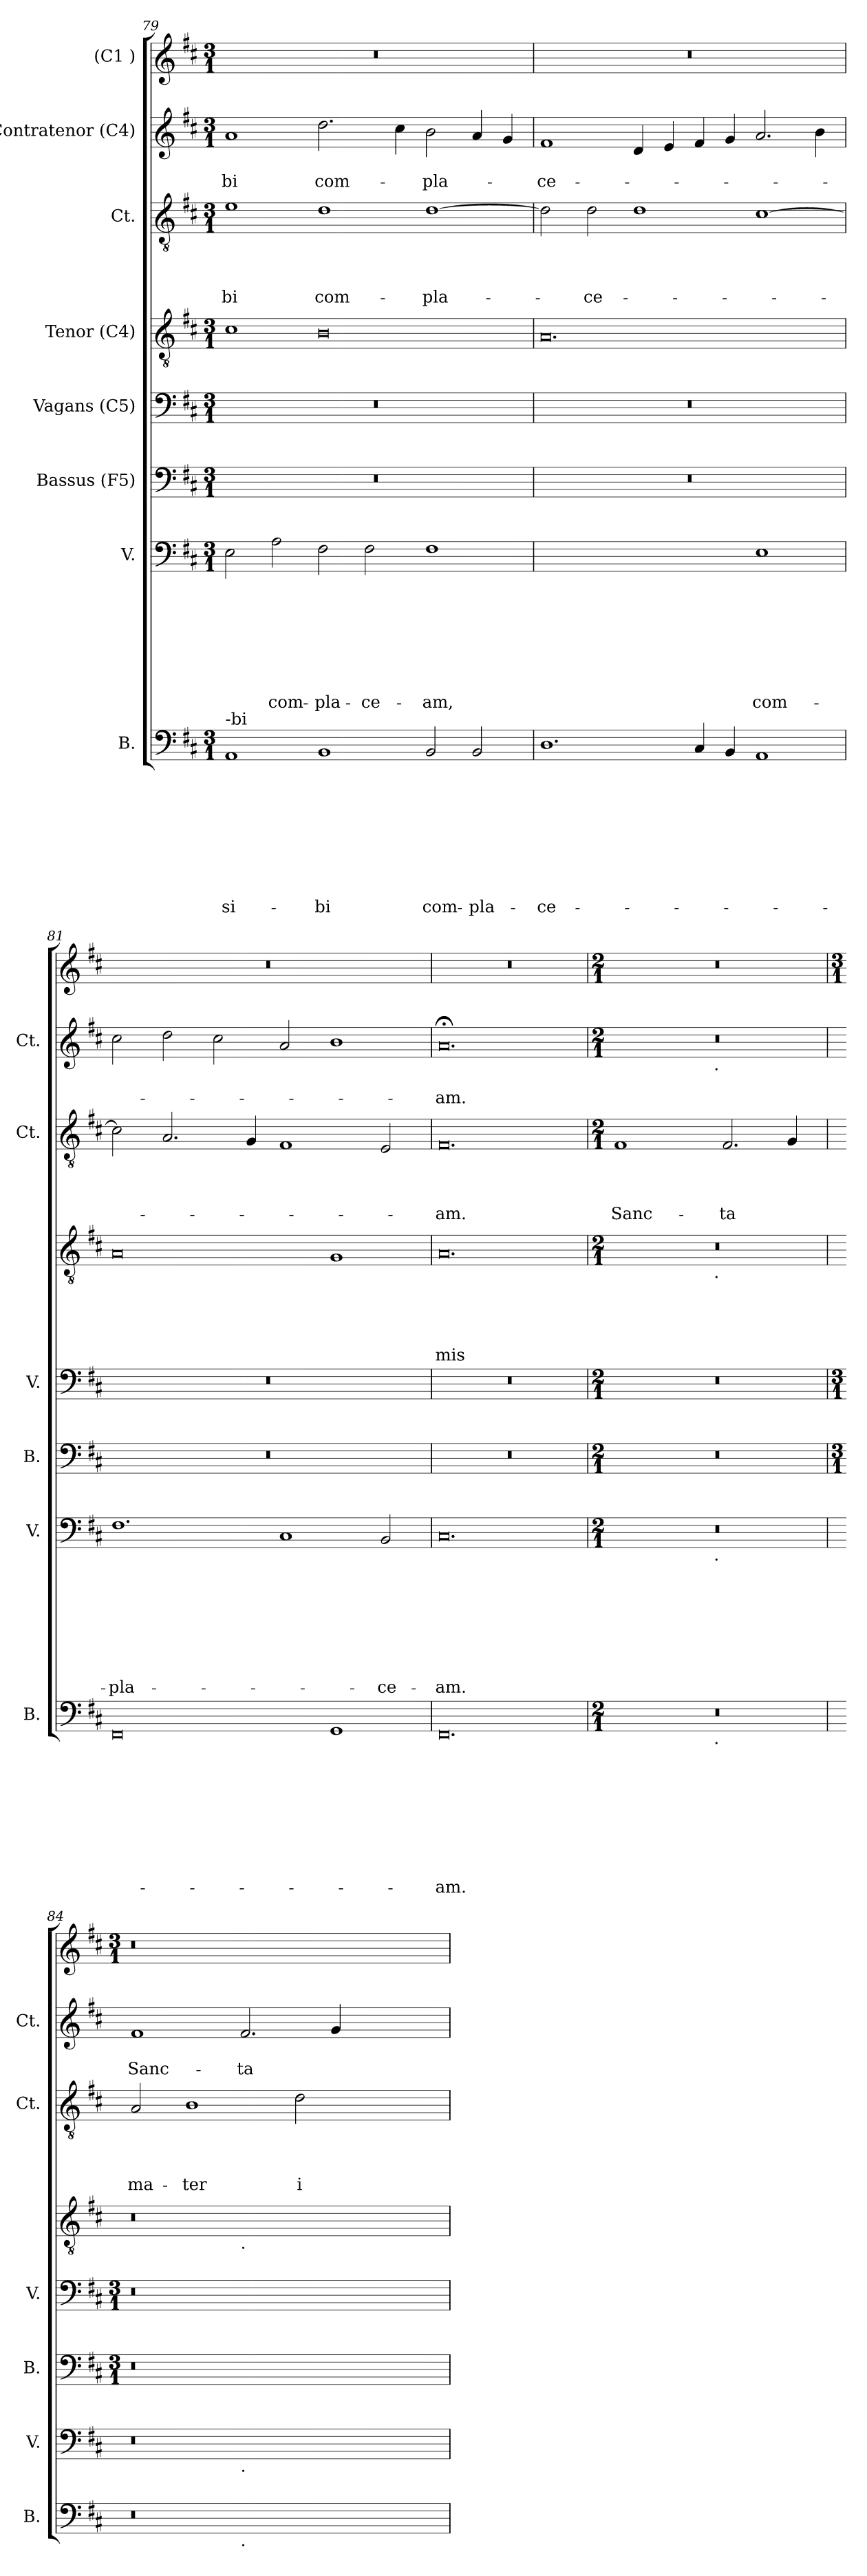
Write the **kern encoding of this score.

**kern	**text	**text	**text	**text	**text	**text	**text	**text	**text	**kern	**text	**text	**text	**text	**text	**text	**text	**text	**kern	**kern	**kern	**text	**text	**text	**text	**text	**kern	**text	**text	**text	**text	**kern	**text	**text	**kern
*part8	*part8	*part8	*part8	*part8	*part8	*part8	*part8	*part8	*part8	*part7	*part7	*part7	*part7	*part7	*part7	*part7	*part7	*part7	*part6	*part5	*part4	*part4	*part4	*part4	*part4	*part4	*part3	*part3	*part3	*part3	*part3	*part2	*part2	*part2	*part1
*staff8	*staff8	*staff8	*staff8	*staff8	*staff8	*staff8	*staff8	*staff8	*staff8	*staff7	*staff7	*staff7	*staff7	*staff7	*staff7	*staff7	*staff7	*staff7	*staff6	*staff5	*staff4	*staff4	*staff4	*staff4	*staff4	*staff4	*staff3	*staff3	*staff3	*staff3	*staff3	*staff2	*staff2	*staff2	*staff1
*I"B.	*	*	*	*	*	*	*	*	*	*I"V.	*	*	*	*	*	*	*	*	*I"Bassus (F5)	*I"Vagans (C5)	*I"Tenor (C4)	*	*	*	*	*	*I"Ct.	*	*	*	*	*I"Contratenor (C4)	*	*	*I"(C1 )
*I'B.	*	*	*	*	*	*	*	*	*	*I'V.	*	*	*	*	*	*	*	*	*I'B.	*I'V.	*	*	*	*	*	*	*I'Ct.	*	*	*	*	*I'Ct.	*	*	*
!!LO:PB:g=z
*clefF4	*	*	*	*	*	*	*	*	*	*clefF4	*	*	*	*	*	*	*	*	*clefF4	*clefF4	*clefGv2	*	*	*	*	*	*clefGv2	*	*	*	*	*clefG2	*	*	*clefG2
*k[f#c#]	*	*	*	*	*	*	*	*	*	*k[f#c#]	*	*	*	*	*	*	*	*	*k[f#c#]	*k[f#c#]	*k[f#c#]	*	*	*	*	*	*k[f#c#]	*	*	*	*	*k[f#c#]	*	*	*k[f#c#]
*D:	*	*	*	*	*	*	*	*	*	*D:	*	*	*	*	*	*	*	*	*D:	*D:	*D:	*	*	*	*	*	*D:	*	*	*	*	*D:	*	*	*D:
*M3/1	*	*	*	*	*	*	*	*	*	*M3/1	*	*	*	*	*	*	*	*	*M3/1	*M3/1	*M3/1	*	*	*	*	*	*M3/1	*	*	*	*	*M3/1	*	*	*M3/1
=79	=79	=79	=79	=79	=79	=79	=79	=79	=79	=79	=79	=79	=79	=79	=79	=79	=79	=79	=79	=79	=79	=79	=79	=79	=79	=79	=79	=79	=79	=79	=79	=79	=79	=79	=79
!LO:TX:a:t=-bi	!	!	!	!	!	!	!	!	!	!	!	!	!	!	!	!	!	!	!	!	!	!	!	!	!	!	!	!	!	!	!	!	!	!	!
!	!	!	!	!	!	!	!	!	!LO:LY:b	!	!	!	!	!	!	!	!	!	!	!	!	!	!	!	!	!	!	!	!	!	!LO:LY:b:rj	!	!	!LO:LY:b:rj	!
1AA	.	.	.	.	.	.	.	.	si-	2E\	.	.	.	.	.	.	.	.	0.r	0.r	1c#	.	.	.	.	.	1e	.	.	.	-bi	1a	.	-bi	0.r
!	!	!	!	!	!	!	!	!	!	!	!	!	!	!	!	!	!	!LO:LY:b	!	!	!	!	!	!	!	!	!	!	!	!	!	!	!	!	!
.	.	.	.	.	.	.	.	.	.	2A\	.	.	.	.	.	.	.	-com-	.	.	.	.	.	.	.	.	.	.	.	.	.	.	.	.	.
!	!	!	!	!	!	!	!	!	!LO:LY:b	!	!	!	!	!	!	!	!	!LO:LY:b	!	!	!	!	!	!	!	!	!	!	!	!	!LO:LY:b	!	!	!LO:LY:b	!
1BB	.	.	.	.	.	.	.	.	-bi	2F#\	.	.	.	.	.	.	.	-pla-	.	.	0B	.	.	.	.	.	1d	.	.	.	com-	2.dd\	.	com-	.
!	!	!	!	!	!	!	!	!	!	!	!	!	!	!	!	!	!	!LO:LY:b	!	!	!	!	!	!	!	!	!	!	!	!	!	!	!	!	!
.	.	.	.	.	.	.	.	.	.	2F#\	.	.	.	.	.	.	.	-ce-	.	.	.	.	.	.	.	.	.	.	.	.	.	.	.	.	.
.	.	.	.	.	.	.	.	.	.	.	.	.	.	.	.	.	.	.	.	.	.	.	.	.	.	.	.	.	.	.	.	4cc#\	.	.	.
!	!	!	!	!	!	!	!	!	!LO:LY:b	!	!	!	!	!	!	!	!	!LO:LY:b	!	!	!	!	!	!	!	!	!	!	!	!	!LO:LY:b	!	!	!LO:LY:b	!
2BB/	.	.	.	.	.	.	.	.	com-	1F#	.	.	.	.	.	.	.	-am,	.	.	.	.	.	.	.	.	[>1d	.	.	.	-pla-	2b\	.	-pla-	.
!	!	!	!	!	!	!	!	!	!LO:LY:b	!	!	!	!	!	!	!	!	!	!	!	!	!	!	!	!	!	!	!	!	!	!	!	!	!	!
2BB/	.	.	.	.	.	.	.	.	-pla-	.	.	.	.	.	.	.	.	.	.	.	.	.	.	.	.	.	.	.	.	.	.	4a/	.	.	.
.	.	.	.	.	.	.	.	.	.	.	.	.	.	.	.	.	.	.	.	.	.	.	.	.	.	.	.	.	.	.	.	4g/	.	.	.
=80	=80	=80	=80	=80	=80	=80	=80	=80	=80	=80	=80	=80	=80	=80	=80	=80	=80	=80	=80	=80	=80	=80	=80	=80	=80	=80	=80	=80	=80	=80	=80	=80	=80	=80	=80
!	!	!	!	!	!	!	!	!	!LO:LY:b	!	!	!	!	!	!	!	!	!	!	!	!	!	!	!	!	!	!	!	!	!	!	!	!	!LO:LY:b	!
1.D	.	.	.	.	.	.	.	.	-ce-	0ryy	.	.	.	.	.	.	.	.	0.r	0.r	0.A	.	.	.	.	.	2d\]	.	.	.	.	1f#	.	-ce-	0.r
!	!	!	!	!	!	!	!	!	!	!	!	!	!	!	!	!	!	!	!	!	!	!	!	!	!	!	!	!	!	!	!LO:LY:b	!	!	!	!
.	.	.	.	.	.	.	.	.	.	.	.	.	.	.	.	.	.	.	.	.	.	.	.	.	.	.	2d\	.	.	.	-ce-	.	.	.	.
.	.	.	.	.	.	.	.	.	.	.	.	.	.	.	.	.	.	.	.	.	.	.	.	.	.	.	1d	.	.	.	.	4d/	.	.	.
.	.	.	.	.	.	.	.	.	.	.	.	.	.	.	.	.	.	.	.	.	.	.	.	.	.	.	.	.	.	.	.	4e/	.	.	.
4C#/	.	.	.	.	.	.	.	.	.	.	.	.	.	.	.	.	.	.	.	.	.	.	.	.	.	.	.	.	.	.	.	4f#/	.	.	.
4BB/	.	.	.	.	.	.	.	.	.	.	.	.	.	.	.	.	.	.	.	.	.	.	.	.	.	.	.	.	.	.	.	4g/	.	.	.
!	!	!	!	!	!	!	!	!	!	!	!	!	!	!	!	!	!	!LO:LY:b	!	!	!	!	!	!	!	!	!	!	!	!	!	!	!	!	!
1AA	.	.	.	.	.	.	.	.	.	1E	.	.	.	.	.	.	.	com-	.	.	.	.	.	.	.	.	[>1c#	.	.	.	.	2.a/	.	.	.
.	.	.	.	.	.	.	.	.	.	.	.	.	.	.	.	.	.	.	.	.	.	.	.	.	.	.	.	.	.	.	.	4b\	.	.	.
=81	=81	=81	=81	=81	=81	=81	=81	=81	=81	=81	=81	=81	=81	=81	=81	=81	=81	=81	=81	=81	=81	=81	=81	=81	=81	=81	=81	=81	=81	=81	=81	=81	=81	=81	=81
!	!	!	!	!	!	!	!	!	!	!	!	!	!	!	!	!	!	!LO:LY:b	!	!	!	!	!	!	!	!	!	!	!	!	!	!	!	!	!
0FF#	.	.	.	.	.	.	.	.	.	1.F#	.	.	.	.	.	.	.	-pla-	0.r	0.r	0A	.	.	.	.	.	2c#\]	.	.	.	.	2cc#\	.	.	0.r
.	.	.	.	.	.	.	.	.	.	.	.	.	.	.	.	.	.	.	.	.	.	.	.	.	.	.	2.A/	.	.	.	.	2dd\	.	.	.
.	.	.	.	.	.	.	.	.	.	.	.	.	.	.	.	.	.	.	.	.	.	.	.	.	.	.	.	.	.	.	.	2cc#\	.	.	.
.	.	.	.	.	.	.	.	.	.	.	.	.	.	.	.	.	.	.	.	.	.	.	.	.	.	.	4G/	.	.	.	.	.	.	.	.
.	.	.	.	.	.	.	.	.	.	1C#	.	.	.	.	.	.	.	.	.	.	.	.	.	.	.	.	1F#	.	.	.	.	2a/	.	.	.
1GG	.	.	.	.	.	.	.	.	.	.	.	.	.	.	.	.	.	.	.	.	1G	.	.	.	.	.	.	.	.	.	.	1b	.	.	.
!	!	!	!	!	!	!	!	!	!	!	!	!	!	!	!	!	!	!LO:LY:b	!	!	!	!	!	!	!	!	!	!	!	!	!	!	!	!	!
.	.	.	.	.	.	.	.	.	.	2BB/	.	.	.	.	.	.	.	-ce-	.	.	.	.	.	.	.	.	2E/	.	.	.	.	.	.	.	.
!!LO:LB:g=z
=82	=82	=82	=82	=82	=82	=82	=82	=82	=82	=82	=82	=82	=82	=82	=82	=82	=82	=82	=82	=82	=82	=82	=82	=82	=82	=82	=82	=82	=82	=82	=82	=82	=82	=82	=82
!	!	!	!	!	!	!	!	!	!LO:LY:b	!	!	!	!	!	!	!	!	!LO:LY:b	!	!	!	!	!	!	!	!LO:LY:b	!	!	!	!	!LO:LY:b	!	!	!LO:LY:b	!
0.FF#	.	.	.	.	.	.	.	.	-am.	0.C#	.	.	.	.	.	.	.	-am.	0.r	0.r	0.A	.	.	.	.	-mis	0.F#	.	.	.	-am.	0.a;	.	-am.	0.r
=83	=83	=83	=83	=83	=83	=83	=83	=83	=83	=83	=83	=83	=83	=83	=83	=83	=83	=83	=83	=83	=83	=83	=83	=83	=83	=83	=83	=83	=83	=83	=83	=83	=83	=83	=83
*M2/1	*	*	*	*	*	*	*	*	*	*M2/1	*	*	*	*	*	*	*	*	*M2/1	*M2/1	*M2/1	*	*	*	*	*	*M2/1	*	*	*	*	*M2/1	*	*	*M2/1
!	!	!	!	!	!	!	!	!	!	!	!	!	!	!	!	!	!	!	!	!	!	!	!	!	!	!	!	!	!	!	!LO:LY:b	!	!	!	!
*^	*	*	*	*	*	*	*	*	*	*^	*	*	*	*	*	*	*	*	*	*	*^	*	*	*	*	*	*	*	*	*	*	*^	*	*	*
0r	2ryy	.	.	.	.	.	.	.	.	.	0r	2ryy	.	.	.	.	.	.	.	.	0r	0r	0r	2ryy	.	.	.	.	.	1F#	.	.	.	Sanc-	0r	2ryy	.	.	0r
.	4...ryy	.	.	.	.	.	.	.	.	.	.	4...ryy	.	.	.	.	.	.	.	.	.	.	.	4...ryy	.	.	.	.	.	.	.	.	.	.	.	4...ryy	.	.	.
!	!	!	!	!	!	!	!	!	!	!	!	!	!	!	!	!	!	!	!	!	!	!	!	!	!	!	!	!	!	!	!	!	!	!	!	!LO:TX:b:t=.	!	!	!
!	!	!	!	!	!	!	!	!	!	!	!	!	!	!	!	!	!	!	!	!	!	!	!	!LO:TX:b:t=.	!	!	!	!	!	!	!	!	!	!	!	!	!	!	!
!	!	!	!	!	!	!	!	!	!	!	!	!LO:TX:b:t=.	!	!	!	!	!	!	!	!	!	!	!	!	!	!	!	!	!	!	!	!	!	!	!	!	!	!	!
!	!LO:TX:b:t=.	!	!	!	!	!	!	!	!	!	!	!	!	!	!	!	!	!	!	!	!	!	!	!	!	!	!	!	!	!	!	!	!	!	!	!	!	!	!
.	1ryy	.	.	.	.	.	.	.	.	.	.	1ryy	.	.	.	.	.	.	.	.	.	.	.	1ryy	.	.	.	.	.	.	.	.	.	.	.	1ryy	.	.	.
!	!	!	!	!	!	!	!	!	!	!	!	!	!	!	!	!	!	!	!	!	!	!	!	!	!	!	!	!	!	!	!	!	!	!LO:LY:b	!	!	!	!	!
.	.	.	.	.	.	.	.	.	.	.	.	.	.	.	.	.	.	.	.	.	.	.	.	.	.	.	.	.	.	2.F#/	.	.	.	-ta	.	.	.	.	.
.	.	.	.	.	.	.	.	.	.	.	.	.	.	.	.	.	.	.	.	.	.	.	.	.	.	.	.	.	.	4G/	.	.	.	.	.	.	.	.	.
.	32ryy	.	.	.	.	.	.	.	.	.	.	32ryy	.	.	.	.	.	.	.	.	.	.	.	32ryy	.	.	.	.	.	.	.	.	.	.	.	32ryy	.	.	.
*	*	*	*	*	*	*	*	*	*	*	*	*	*	*	*	*	*	*	*	*	*	*	*	*	*	*	*	*	*	*	*	*	*	*	*v	*v	*	*	*
=84	=84	=84	=84	=84	=84	=84	=84	=84	=84	=84	=84	=84	=84	=84	=84	=84	=84	=84	=84	=84	=84	=84	=84	=84	=84	=84	=84	=84	=84	=84	=84	=84	=84	=84	=84	=84	=84	=84
*	*	*	*	*	*	*	*	*	*	*	*	*	*	*	*	*	*	*	*	*	*M3/1	*M3/1	*	*	*	*	*	*	*	*	*	*	*	*	*	*	*	*M3/1
*	*	*	*	*	*	*	*	*	*	*	*	*	*	*	*	*	*	*	*	*	*	*	*	*	*	*	*	*	*	*	*	*	*	*	*^	*	*	*
!	!	!	!	!	!	!	!	!	!	!	!	!	!	!	!	!	!	!	!	!	!	!	!	!	!	!	!	!	!	!	!	!	!	!LO:LY:b	!	!	!	!LO:LY:b	!
*	*	*	*	*	*	*	*	*	*	*	*	*	*	*	*	*	*	*	*	*	*	*	*	*	*	*	*	*	*	*	*	*	*	*	*v	*v	*	*	*
0r	1ryy	.	.	.	.	.	.	.	.	.	0r	1ryy	.	.	.	.	.	.	.	.	0.r	0.r	0r	1ryy	.	.	.	.	.	2A/	.	.	.	ma-	1f#	.	Sanc-	0.r
!	!	!	!	!	!	!	!	!	!	!	!	!	!	!	!	!	!	!	!	!	!	!	!	!	!	!	!	!	!	!	!	!	!	!LO:LY:b	!	!	!	!
.	.	.	.	.	.	.	.	.	.	.	.	.	.	.	.	.	.	.	.	.	.	.	.	.	.	.	.	.	.	1B	.	.	.	-ter	.	.	.	.
!	!	!	!	!	!	!	!	!	!	!	!	!	!	!	!	!	!	!	!	!	!	!	!	!LO:TX:b:t=.	!	!	!	!	!	!	!	!	!	!	!	!	!	!
!	!	!	!	!	!	!	!	!	!	!	!	!LO:TX:b:t=.	!	!	!	!	!	!	!	!	!	!	!	!	!	!	!	!	!	!	!	!	!	!	!	!	!	!
!	!LO:TX:b:t=.	!	!	!	!	!	!	!	!	!	!	!	!	!	!	!	!	!	!	!	!	!	!	!	!	!	!	!	!	!	!	!	!	!	!	!	!	!
!	!	!	!	!	!	!	!	!	!	!	!	!	!	!	!	!	!	!	!	!	!	!	!	!	!	!	!	!	!	!	!	!	!	!	!	!	!LO:LY:b	!
.	0ryy	.	.	.	.	.	.	.	.	.	.	0ryy	.	.	.	.	.	.	.	.	.	.	.	0ryy	.	.	.	.	.	.	.	.	.	.	2.f#/	.	-ta	.
!	!	!	!	!	!	!	!	!	!	!	!	!	!	!	!	!	!	!	!	!	!	!	!	!	!	!	!	!	!	!	!	!	!	!LO:LY:b	!	!	!	!
.	.	.	.	.	.	.	.	.	.	.	.	.	.	.	.	.	.	.	.	.	.	.	.	.	.	.	.	.	.	2d\	.	.	.	i-	.	.	.	.
.	.	.	.	.	.	.	.	.	.	.	.	.	.	.	.	.	.	.	.	.	.	.	.	.	.	.	.	.	.	.	.	.	.	.	4g/	.	.	.
1ryy	.	.	.	.	.	.	.	.	.	.	1ryy	.	.	.	.	.	.	.	.	.	.	.	1ryy	.	.	.	.	.	.	1ryy	.	.	.	.	1ryy	.	.	.
*v	*v	*	*	*	*	*	*	*	*	*	*	*	*	*	*	*	*	*	*	*	*	*	*v	*v	*	*	*	*	*	*	*	*	*	*	*	*	*	*
*	*	*	*	*	*	*	*	*	*	*v	*v	*	*	*	*	*	*	*	*	*	*	*	*	*	*	*	*	*	*	*	*	*	*	*	*	*
=	=	=	=	=	=	=	=	=	=	=	=	=	=	=	=	=	=	=	=	=	=	=	=	=	=	=	=	=	=	=	=	=	=	=	=
*-	*-	*-	*-	*-	*-	*-	*-	*-	*-	*-	*-	*-	*-	*-	*-	*-	*-	*-	*-	*-	*-	*-	*-	*-	*-	*-	*-	*-	*-	*-	*-	*-	*-	*-	*-
